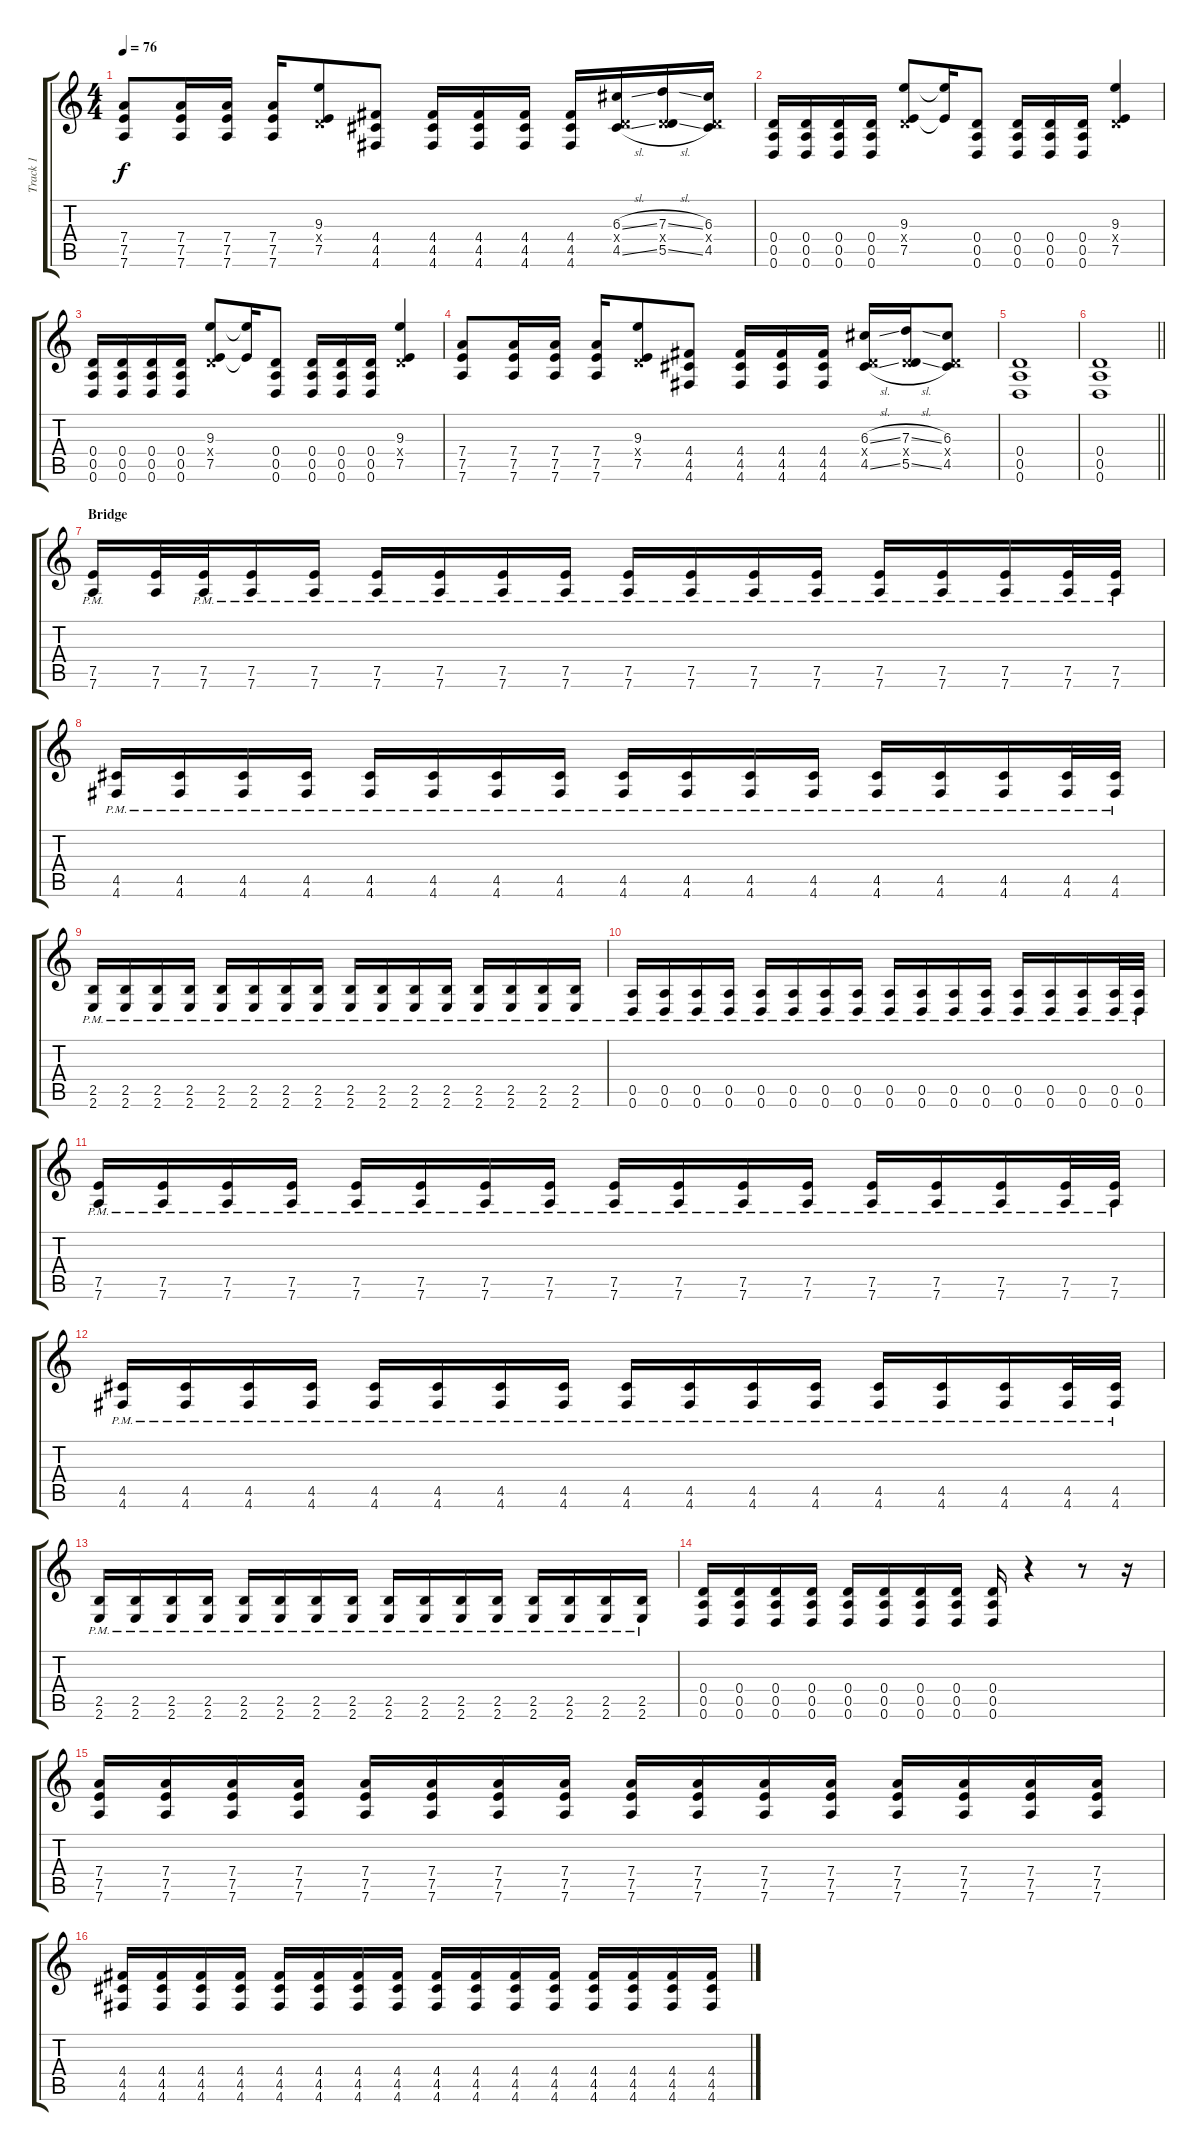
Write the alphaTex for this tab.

\track ("Track 1" "Track 1") {instrument distortionguitar}
\staff {score tabs}
\tuning (E4 B3 G3 D3 A2 D2) {hide}
\ts (4 4)
\tempo 76
\clef g2
\ks c
(7.4 7.5 7.6).8{dy f} (7.4 7.5 7.6).16 (7.4 7.5 7.6).16 (7.4 7.5 7.6).16 (9.3 0.4{x} 7.5).8 (4.4 4.5 4.6).8 (4.4 4.5 4.6).16 (4.4 4.5 4.6).16 (4.4 4.5 4.6).16 (4.4 4.5 4.6).16 (6.3{sl} 0.4{x} 4.5{sl}).16 (7.3{sl} 0.4{x} 5.5{sl}).16 (6.3 0.4{x} 4.5).16 |
(0.4 0.5 0.6).16 (0.4 0.5 0.6).16 (0.4 0.5 0.6).16 (0.4 0.5 0.6).16 (9.3 0.4{x} 7.5).8 (9.3{t} 7.5{t}).16 (0.4 0.5 0.6).8 (0.4 0.5 0.6).16 (0.4 0.5 0.6).16 (0.4 0.5 0.6).16 (9.3 0.4{x} 7.5).4 |
(0.4 0.5 0.6).16 (0.4 0.5 0.6).16 (0.4 0.5 0.6).16 (0.4 0.5 0.6).16 (9.3 0.4{x} 7.5).8 (9.3{t} 7.5{t}).16 (0.4 0.5 0.6).8 (0.4 0.5 0.6).16 (0.4 0.5 0.6).16 (0.4 0.5 0.6).16 (9.3 0.4{x} 7.5).4 |
(7.4 7.5 7.6).8 (7.4 7.5 7.6).16 (7.4 7.5 7.6).16 (7.4 7.5 7.6).16 (9.3 0.4{x} 7.5).8 (4.4 4.5 4.6).8 (4.4 4.5 4.6).16 (4.4 4.5 4.6).16 (4.4 4.5 4.6).16 (6.3{sl} 0.4{x} 4.5{sl}).16 (7.3{sl} 0.4{x} 5.5{sl}).16 (6.3 0.4{x} 4.5).8 |
(0.4 0.5 0.6).1 |
\barLineRight lightlight
(0.4 0.5 0.6).1 |
\section ("" "Bridge")
(7.5{pm} 7.6{pm}).16 (7.5 7.6).32 (7.5{pm} 7.6{pm}).32 (7.5{pm} 7.6{pm}).16 (7.5{pm} 7.6{pm}).16 (7.5{pm} 7.6{pm}).16 (7.5{pm} 7.6{pm}).16 (7.5{pm} 7.6{pm}).16 (7.5{pm} 7.6{pm}).16 (7.5{pm} 7.6{pm}).16 (7.5{pm} 7.6{pm}).16 (7.5{pm} 7.6{pm}).16 (7.5{pm} 7.6{pm}).16 (7.5{pm} 7.6{pm}).16 (7.5{pm} 7.6{pm}).16 (7.5{pm} 7.6{pm}).16 (7.5{pm} 7.6{pm}).32 (7.5{pm} 7.6{pm}).32 |
(4.5{pm} 4.6{pm}).16 (4.5{pm} 4.6{pm}).16 (4.5{pm} 4.6{pm}).16 (4.5{pm} 4.6{pm}).16 (4.5{pm} 4.6{pm}).16 (4.5{pm} 4.6{pm}).16 (4.5{pm} 4.6{pm}).16 (4.5{pm} 4.6{pm}).16 (4.5{pm} 4.6{pm}).16 (4.5{pm} 4.6{pm}).16 (4.5{pm} 4.6{pm}).16 (4.5{pm} 4.6{pm}).16 (4.5{pm} 4.6{pm}).16 (4.5{pm} 4.6{pm}).16 (4.5{pm} 4.6{pm}).16 (4.5{pm} 4.6{pm}).32 (4.5{pm} 4.6{pm}).32 |
(2.5{pm} 2.6{pm}).16 (2.5{pm} 2.6{pm}).16 (2.5{pm} 2.6{pm}).16 (2.5{pm} 2.6{pm}).16 (2.5{pm} 2.6{pm}).16 (2.5{pm} 2.6{pm}).16 (2.5{pm} 2.6{pm}).16 (2.5{pm} 2.6{pm}).16 (2.5{pm} 2.6{pm}).16 (2.5{pm} 2.6{pm}).16 (2.5{pm} 2.6{pm}).16 (2.5{pm} 2.6{pm}).16 (2.5{pm} 2.6{pm}).16 (2.5{pm} 2.6{pm}).16 (2.5{pm} 2.6{pm}).16 (2.5{pm} 2.6{pm}).16 |
(0.5{pm} 0.6{pm}).16 (0.5{pm} 0.6{pm}).16 (0.5{pm} 0.6{pm}).16 (0.5{pm} 0.6{pm}).16 (0.5{pm} 0.6{pm}).16 (0.5{pm} 0.6{pm}).16 (0.5{pm} 0.6{pm}).16 (0.5{pm} 0.6{pm}).16 (0.5{pm} 0.6{pm}).16 (0.5{pm} 0.6{pm}).16 (0.5{pm} 0.6{pm}).16 (0.5{pm} 0.6{pm}).16 (0.5{pm} 0.6{pm}).16 (0.5{pm} 0.6{pm}).16 (0.5{pm} 0.6{pm}).16 (0.5{pm} 0.6{pm}).32 (0.5{pm} 0.6{pm}).32 |
(7.5{pm} 7.6{pm}).16 (7.5{pm} 7.6{pm}).16 (7.5{pm} 7.6{pm}).16 (7.5{pm} 7.6{pm}).16 (7.5{pm} 7.6{pm}).16 (7.5{pm} 7.6{pm}).16 (7.5{pm} 7.6{pm}).16 (7.5{pm} 7.6{pm}).16 (7.5{pm} 7.6{pm}).16 (7.5{pm} 7.6{pm}).16 (7.5{pm} 7.6{pm}).16 (7.5{pm} 7.6{pm}).16 (7.5{pm} 7.6{pm}).16 (7.5{pm} 7.6{pm}).16 (7.5{pm} 7.6{pm}).16 (7.5{pm} 7.6{pm}).32 (7.5{pm} 7.6{pm}).32 |
(4.5{pm} 4.6{pm}).16 (4.5{pm} 4.6{pm}).16 (4.5{pm} 4.6{pm}).16 (4.5{pm} 4.6{pm}).16 (4.5{pm} 4.6{pm}).16 (4.5{pm} 4.6{pm}).16 (4.5{pm} 4.6{pm}).16 (4.5{pm} 4.6{pm}).16 (4.5{pm} 4.6{pm}).16 (4.5{pm} 4.6{pm}).16 (4.5{pm} 4.6{pm}).16 (4.5{pm} 4.6{pm}).16 (4.5{pm} 4.6{pm}).16 (4.5{pm} 4.6{pm}).16 (4.5{pm} 4.6{pm}).16 (4.5{pm} 4.6{pm}).32 (4.5{pm} 4.6{pm}).32 |
(2.5{pm} 2.6{pm}).16 (2.5{pm} 2.6{pm}).16 (2.5{pm} 2.6{pm}).16 (2.5{pm} 2.6{pm}).16 (2.5{pm} 2.6{pm}).16 (2.5{pm} 2.6{pm}).16 (2.5{pm} 2.6{pm}).16 (2.5{pm} 2.6{pm}).16 (2.5{pm} 2.6{pm}).16 (2.5{pm} 2.6{pm}).16 (2.5{pm} 2.6{pm}).16 (2.5{pm} 2.6{pm}).16 (2.5{pm} 2.6{pm}).16 (2.5{pm} 2.6{pm}).16 (2.5{pm} 2.6{pm}).16 (2.5{pm} 2.6{pm}).16 |
(0.4 0.5 0.6).16 (0.4 0.5 0.6).16 (0.4 0.5 0.6).16 (0.4 0.5 0.6).16 (0.4 0.5 0.6).16 (0.4 0.5 0.6).16 (0.4 0.5 0.6).16 (0.4 0.5 0.6).16 (0.4 0.5 0.6).16 r.4 r.8 r.16 |
(7.4 7.5 7.6).16 (7.4 7.5 7.6).16 (7.4 7.5 7.6).16 (7.4 7.5 7.6).16 (7.4 7.5 7.6).16 (7.4 7.5 7.6).16 (7.4 7.5 7.6).16 (7.4 7.5 7.6).16 (7.4 7.5 7.6).16 (7.4 7.5 7.6).16 (7.4 7.5 7.6).16 (7.4 7.5 7.6).16 (7.4 7.5 7.6).16 (7.4 7.5 7.6).16 (7.4 7.5 7.6).16 (7.4 7.5 7.6).16 |
(4.4 4.5 4.6).16 (4.4 4.5 4.6).16 (4.4 4.5 4.6).16 (4.4 4.5 4.6).16 (4.4 4.5 4.6).16 (4.4 4.5 4.6).16 (4.4 4.5 4.6).16 (4.4 4.5 4.6).16 (4.4 4.5 4.6).16 (4.4 4.5 4.6).16 (4.4 4.5 4.6).16 (4.4 4.5 4.6).16 (4.4 4.5 4.6).16 (4.4 4.5 4.6).16 (4.4 4.5 4.6).16 (4.4 4.5 4.6).16
